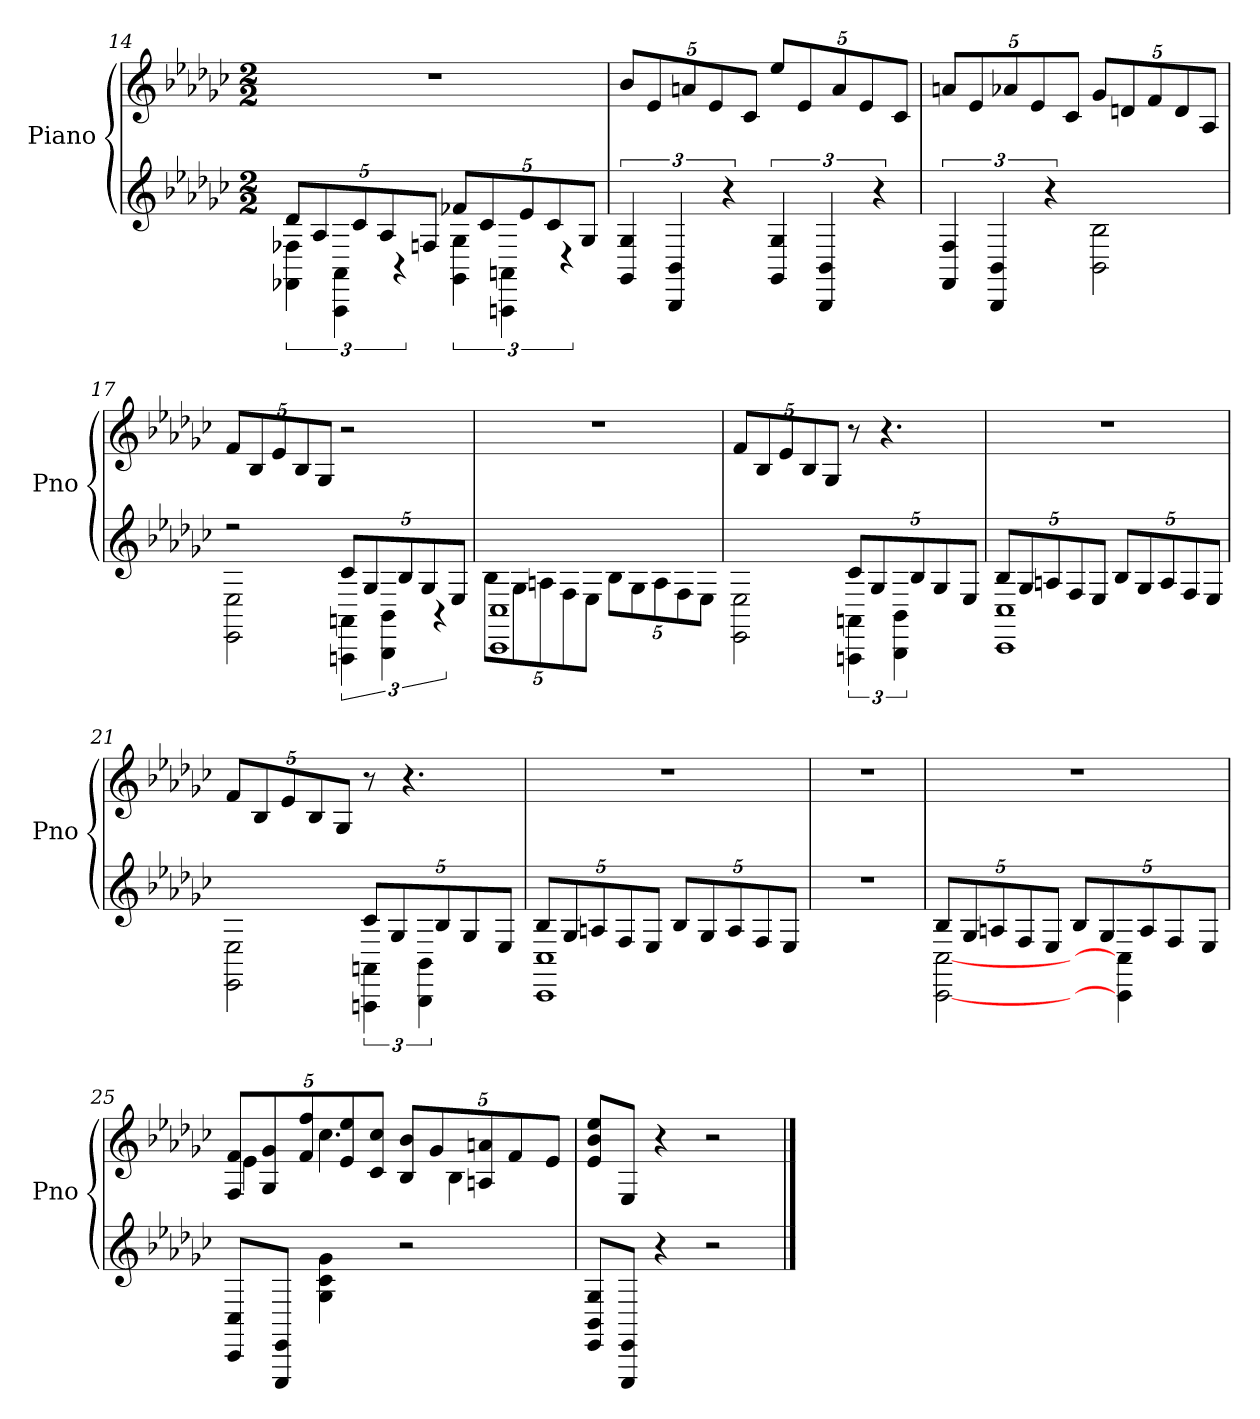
**kern	**kern
*part2	*part1
*staff2	*staff1
*I"Piano	*I"Piano
*I'Pno	*I'Pno
*clefG2	*clefG2
*k[b-e-a-d-g-c-]	*k[b-e-a-d-g-c-]
*M2/2	*M2/2
=14	=14
*^	*
*Xbrackettup	*brackettup	*
10d-/L	6FF-X\ 6F-X\	1r
10A-/	.	.
.	6AAA-\ 6AA-\	.
10c-/	.	.
10A-/	.	.
.	6r	.
10Fn/J	.	.
*Xbrackettup	*brackettup	*
10f-X/L	6GG-\ 6G-\	.
10c-/	.	.
.	6AAAn\ 6AAn\	.
10e-/	.	.
10c-/	.	.
.	6r	.
10G-/J	.	.
*v	*v	*
=15	=15
*	*Xbrackettup
6GG-/ 6G-/	10b-/L
.	10e-/
6BBB-/ 6BB-/	.
.	10an/
.	10e-/
6r	.
.	10c-/J
6GG-/ 6G-/	10ee-/L
.	10e-/
6BBB-/ 6BB-/	.
.	10a/
.	10e-/
6r	.
.	10c-/J
!!LO:PB:g=z
=16	=16
6FF/ 6F/	10an/L
.	10e-/
6BBB-/ 6BB-/	.
.	10a-X/
.	10e-/
6r	.
.	10c-/J
2BB-\ 2B-\	10g-/L
.	10dn/
.	10f/
.	10d/
.	10A-/J
=17	=17
*^	*
2r	2EE-\ 2E-\	10f/L
.	.	10B-/
.	.	10e-/
.	.	10B-/
.	.	10G-/J
*Xbrackettup	*brackettup	*
10c-/L	6AAAn\ 6AAn\	2r
10G-/	.	.
.	6BBB-\ 6BB-\	.
10B-/	.	.
10G-/	.	.
.	6r	.
10E-/J	.	.
=18	=18	=18
*	*Xbrackettup	*
1CC- 1C-	10B-\L	1r
.	10G-\	.
.	10An\	.
.	10F\	.
.	10E-\J	.
.	10B-\L	.
.	10G-\	.
.	10A\	.
.	10F\	.
.	10E-\J	.
!!LO:LB:g=z
=19	=19	=19
2ryy	2EE-\ 2E-\	10f/L
.	.	10B-/
.	.	10e-/
.	.	10B-/
.	.	10G-/J
*	*brackettup	*
10c-/L	6AAAn\ 6AAn\	8r
10G-/	.	.
.	.	4.r
.	6BBB-\ 6BB-\	.
10B-/	.	.
10G-/	.	.
.	6ryy	.
10E-/J	.	.
!!LO:LB:g=z
=20	=20	=20
*Xbrackettup	*	*
10B-/L	1CC- 1C-	1r
10G-/	.	.
10An/	.	.
10F/	.	.
10E-/J	.	.
10B-/L	.	.
10G-/	.	.
10A/	.	.
10F/	.	.
10E-/J	.	.
=21	=21	=21
2ryy	2EE-\ 2E-\	10f/L
.	.	10B-/
.	.	10e-/
.	.	10B-/
.	.	10G-/J
*	*brackettup	*
10c-/L	6AAAn\ 6AAn\	8r
10G-/	.	.
.	.	4.r
.	6BBB-\ 6BB-\	.
10B-/	.	.
10G-/	.	.
.	6ryy	.
10E-/J	.	.
=22	=22	=22
*Xbrackettup	*	*
10B-/L	1CC- 1C-	1r
10G-/	.	.
10An/	.	.
10F/	.	.
10E-/J	.	.
10B-/L	.	.
10G-/	.	.
10A/	.	.
10F/	.	.
10E-/J	.	.
*v	*v	*
=23	=23
1r	1r
!!LO:LB:g=z
=24	=24
*^	*
10B-/L	[2CC-\ [2C-\	1r
10G-/	.	.
10An/	.	.
10F/	.	.
10E-/J	.	.
10B-/L	8ryy	.
10G-/	.	.
.	4CC-\] 4C-\]	.
10A/	.	.
10F/	.	.
.	8ryy	.
10E-/J	.	.
*v	*v	*
=25	=25
*	*^
8CC-/ 8C-/L	10F/ 10f/L	4e-\
.	10G-/ 10g-/	.
8EEE-/ 8EE-/J	.	.
.	10f/ 10ff/	.
4G-\ 4c-\ 4g-\	.	4.cc-\
.	10e-/ 10ee-/	.
.	10c-/ 10cc-/J	.
2r	10B-/ 10b-/L	.
.	10g-/	.
.	.	4B-\
.	10An/ 10an/	.
.	10f/	.
.	.	8ryy
.	10e-/J	.
*	*v	*v
=26	=26
8EE-/ 8BB-/ 8G-/L	8e-/ 8b-/ 8ee-/L
8EEE-/ 8EE-/J	8E-/J
4r	4r
2r	2r
==	==
*-	*-
